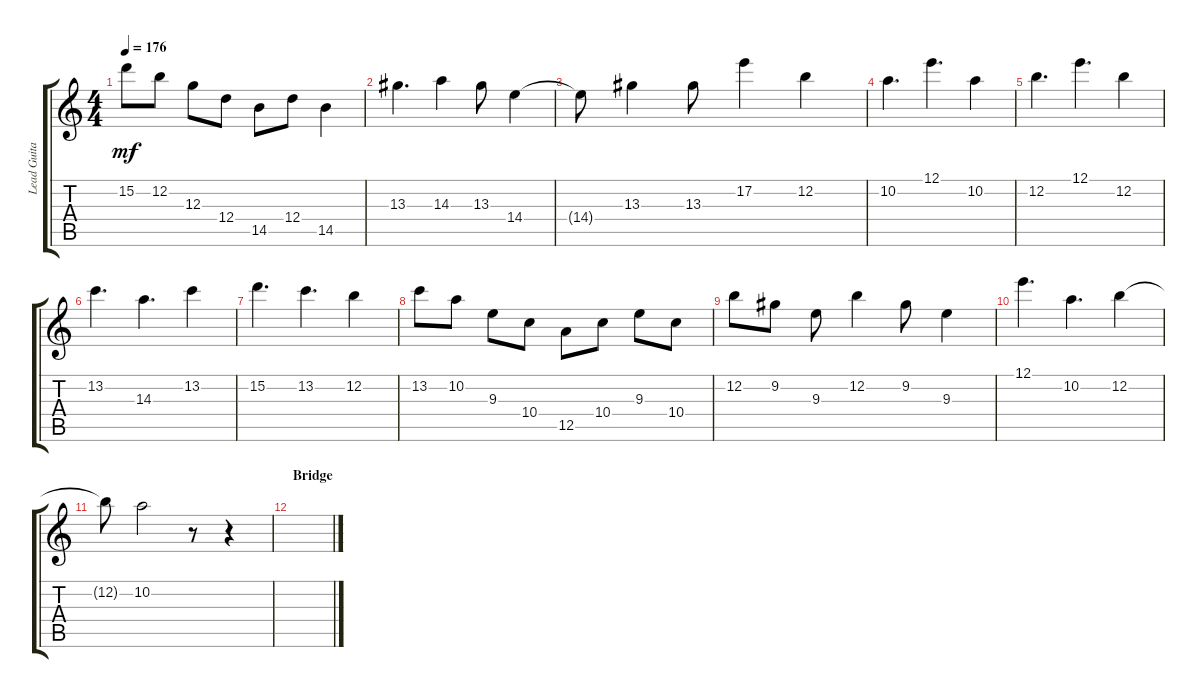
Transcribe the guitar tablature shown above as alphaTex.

\track ("Lead Guitar" "Lead Guita") {instrument overdrivenguitar}
\staff {score tabs}
\tuning (E4 B3 G3 D3 A2 E2) {hide}
\ts (4 4)
\tempo 176
\clef g2
\ks c
15.2{t}.8{dy mf} 12.2.8 12.3.8 12.4.8 14.5.8 12.4.8 14.5.4 |
13.3.4{d} 14.3.4 13.3.8 14.4.4 |
14.4{t}.8 13.3.4 13.3.8 17.2.4 12.2.4 |
10.2.4{d} 12.1.4{d} 10.2.4 |
12.2.4{d} 12.1.4{d} 12.2.4 |
13.2.4{d} 14.3.4{d} 13.2.4 |
15.2.4{d} 13.2.4{d} 12.2.4 |
13.2.8 10.2.8 9.3.8 10.4.8 12.5.8 10.4.8 9.3.8 10.4.8 |
12.2.8 9.2.8 9.3.8 12.2.4 9.2.8 9.3.4 |
12.1.4{d} 10.2.4{d} 12.2.4 |
12.2{t}.8 10.2.2 r.8 r.4 |
\section ("" "Bridge")
